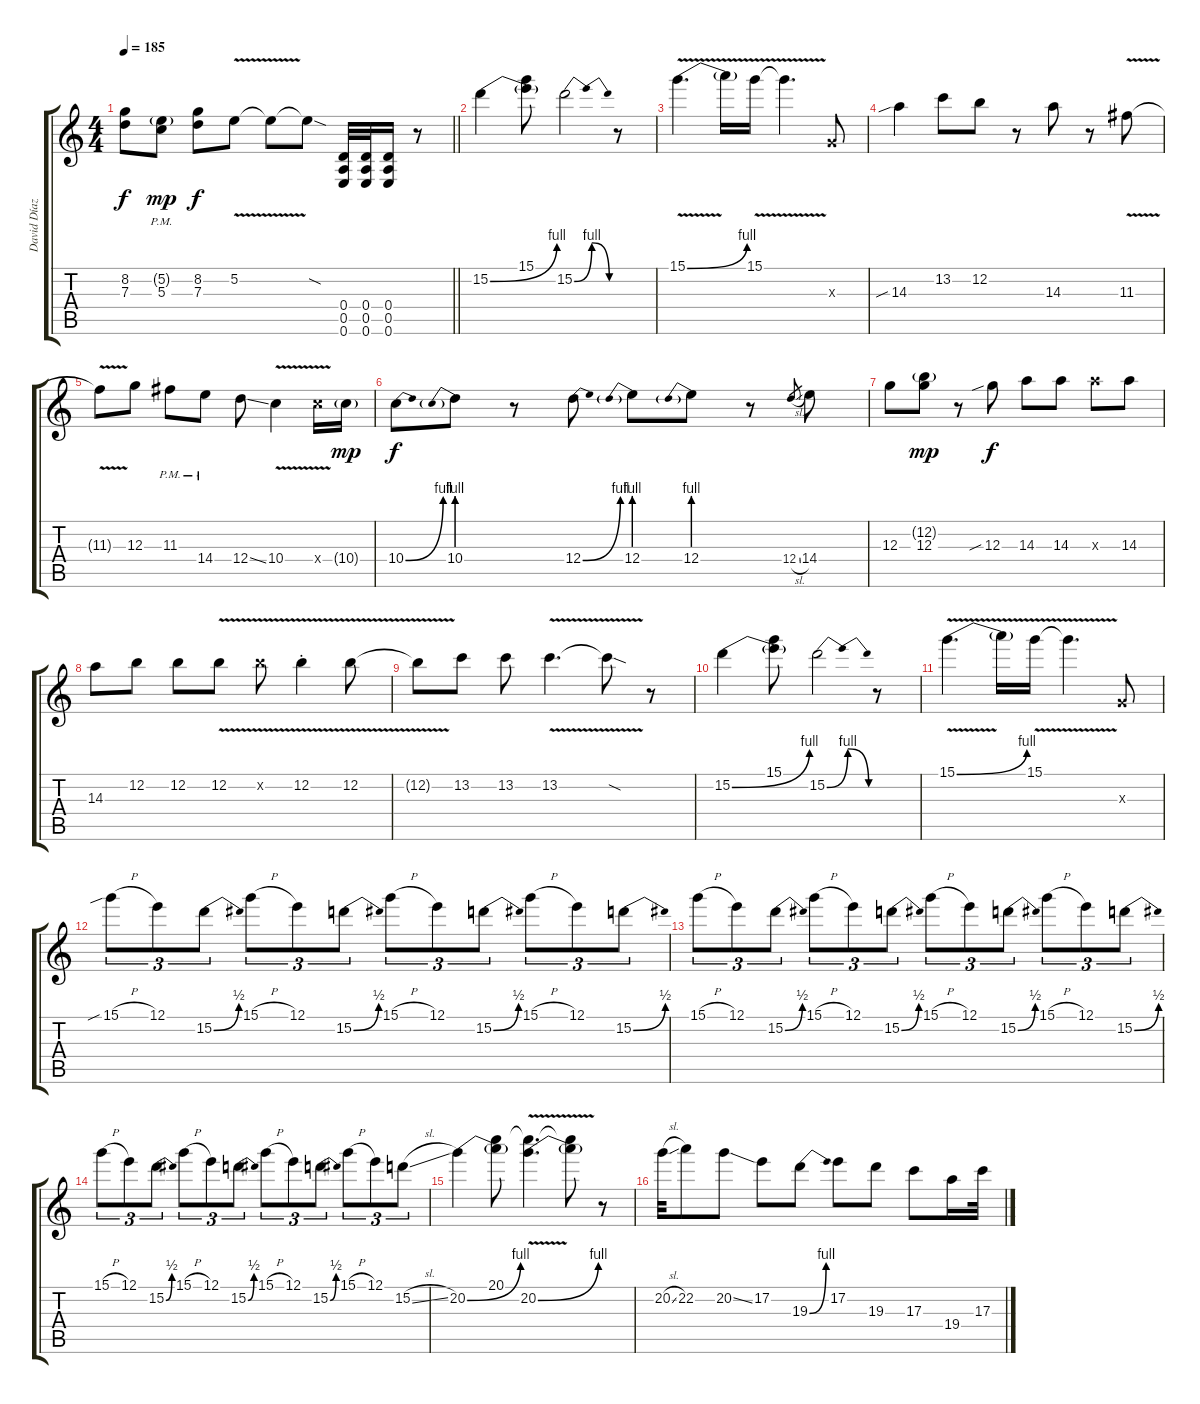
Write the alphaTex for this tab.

\track ("David Díaz 'Kolibrí' - Solos" "David Díaz") {instrument overdrivenguitar}
\staff {score tabs}
\tuning (E4 B3 G3 D3 A2 E2) {hide}
\ts (4 4)
\tempo 185
\clef g2
\barLineRight lightlight
\ks c
(8.2 7.3).8{dy f} (5.2{g pm} 5.3{pm}).8{dy mp} (8.2 7.3).8{dy f} 5.2{v}.8 5.2{t}.8 5.2{sod t}.8 (0.4 0.5 0.6).32 (0.4 0.5 0.6).32 (0.4 0.5 0.6).16 r.8 |
15.2{be (bend 0 0 60 4)}.4 (15.1 15.2{t}).8 15.2{be (bendrelease 0 0 15 4 48 4 60 0)}.2 r.8 |
15.1{be (bend 0 0 60 4) v}.4{d} 15.1{t}.16 15.1{v}.16 15.1{t}.4{d} 0.3{x}.8 |
14.3{sib}.4 13.2.8 12.2.8 r.8 14.3.8 r.8 11.3{v}.8 |
11.3{t}.8 12.3.8 11.3{pm}.8 14.4{pm}.8 12.4{ss}.8 10.4{v}.4 10.4{v x}.16 10.4{g}.16{dy mp} |
10.4{be (bend 0 0 60 4)}.8{dy f} 10.4{be (prebend 0 4 60 4)}.8 r.8 12.4{be (bend 0 0 60 4)}.8 12.4{be (prebend 0 4 60 4)}.8 12.4{be (prebend 0 4 60 4)}.8 r.8 12.4{sl}.8{gr} 14.4.8 |
12.3.8 (12.2{g} 12.3).8{dy mp} r.8 12.3{sib}.8{dy f} 14.3.8 14.3.8 14.3{x}.8 14.3.8 |
14.3.8 12.2.8 12.2.8 12.2{v}.8 12.2{v x}.8 12.2{v st}.4 12.2{v}.8 |
12.2{t}.8 13.2.8 13.2.8 13.2{v}.4{d} 13.2{sod t}.8 r.8 |
15.2{be (bend 0 0 60 4)}.4 (15.1 15.2{t}).8 15.2{be (bendrelease 0 0 15 4 48 4 60 0)}.2 r.8 |
15.1{be (bend 0 0 60 4) v}.4{d} 15.1{t}.16 15.1{v}.16 15.1{t}.4{d} 0.3{x}.8 |
15.1{sib h}.8{tu (3 2)} 12.1.8{tu (3 2)} 15.2{be (bend 0 0 60 2)}.8{tu (3 2)} 15.1{h}.8{tu (3 2)} 12.1.8{tu (3 2)} 15.2{be (bend 0 0 60 2)}.8{tu (3 2)} 15.1{h}.8{tu (3 2)} 12.1.8{tu (3 2)} 15.2{be (bend 0 0 60 2)}.8{tu (3 2)} 15.1{h}.8{tu (3 2)} 12.1.8{tu (3 2)} 15.2{be (bend 0 0 60 2)}.8{tu (3 2)} |
15.1{h}.8{tu (3 2)} 12.1.8{tu (3 2)} 15.2{be (bend 0 0 60 2)}.8{tu (3 2)} 15.1{h}.8{tu (3 2)} 12.1.8{tu (3 2)} 15.2{be (bend 0 0 60 2)}.8{tu (3 2)} 15.1{h}.8{tu (3 2)} 12.1.8{tu (3 2)} 15.2{be (bend 0 0 60 2)}.8{tu (3 2)} 15.1{h}.8{tu (3 2)} 12.1.8{tu (3 2)} 15.2{be (bend 0 0 60 2)}.8{tu (3 2)} |
15.1{h}.8{tu (3 2)} 12.1.8{tu (3 2)} 15.2{be (bend 0 0 60 2)}.8{tu (3 2)} 15.1{h}.8{tu (3 2)} 12.1.8{tu (3 2)} 15.2{be (bend 0 0 60 2)}.8{tu (3 2)} 15.1{h}.8{tu (3 2)} 12.1.8{tu (3 2)} 15.2{be (bend 0 0 60 2)}.8{tu (3 2)} 15.1{h}.8{tu (3 2)} 12.1.8{tu (3 2)} 15.2{sl}.8{tu (3 2)} |
20.2{be (bend 0 0 60 4)}.4 (20.1 20.2{t}).8 (20.1{t} 20.2{be (bend 0 0 60 4) v}).4{d} (20.1{t} 20.2{t}).8 r.8 |
20.2{sl}.32 22.2.8 20.2{ss}.8 17.2.8 19.3{be (bend 0 0 60 4)}.8 17.2.8 19.3.8 17.3.8 19.4.16 17.3.32
